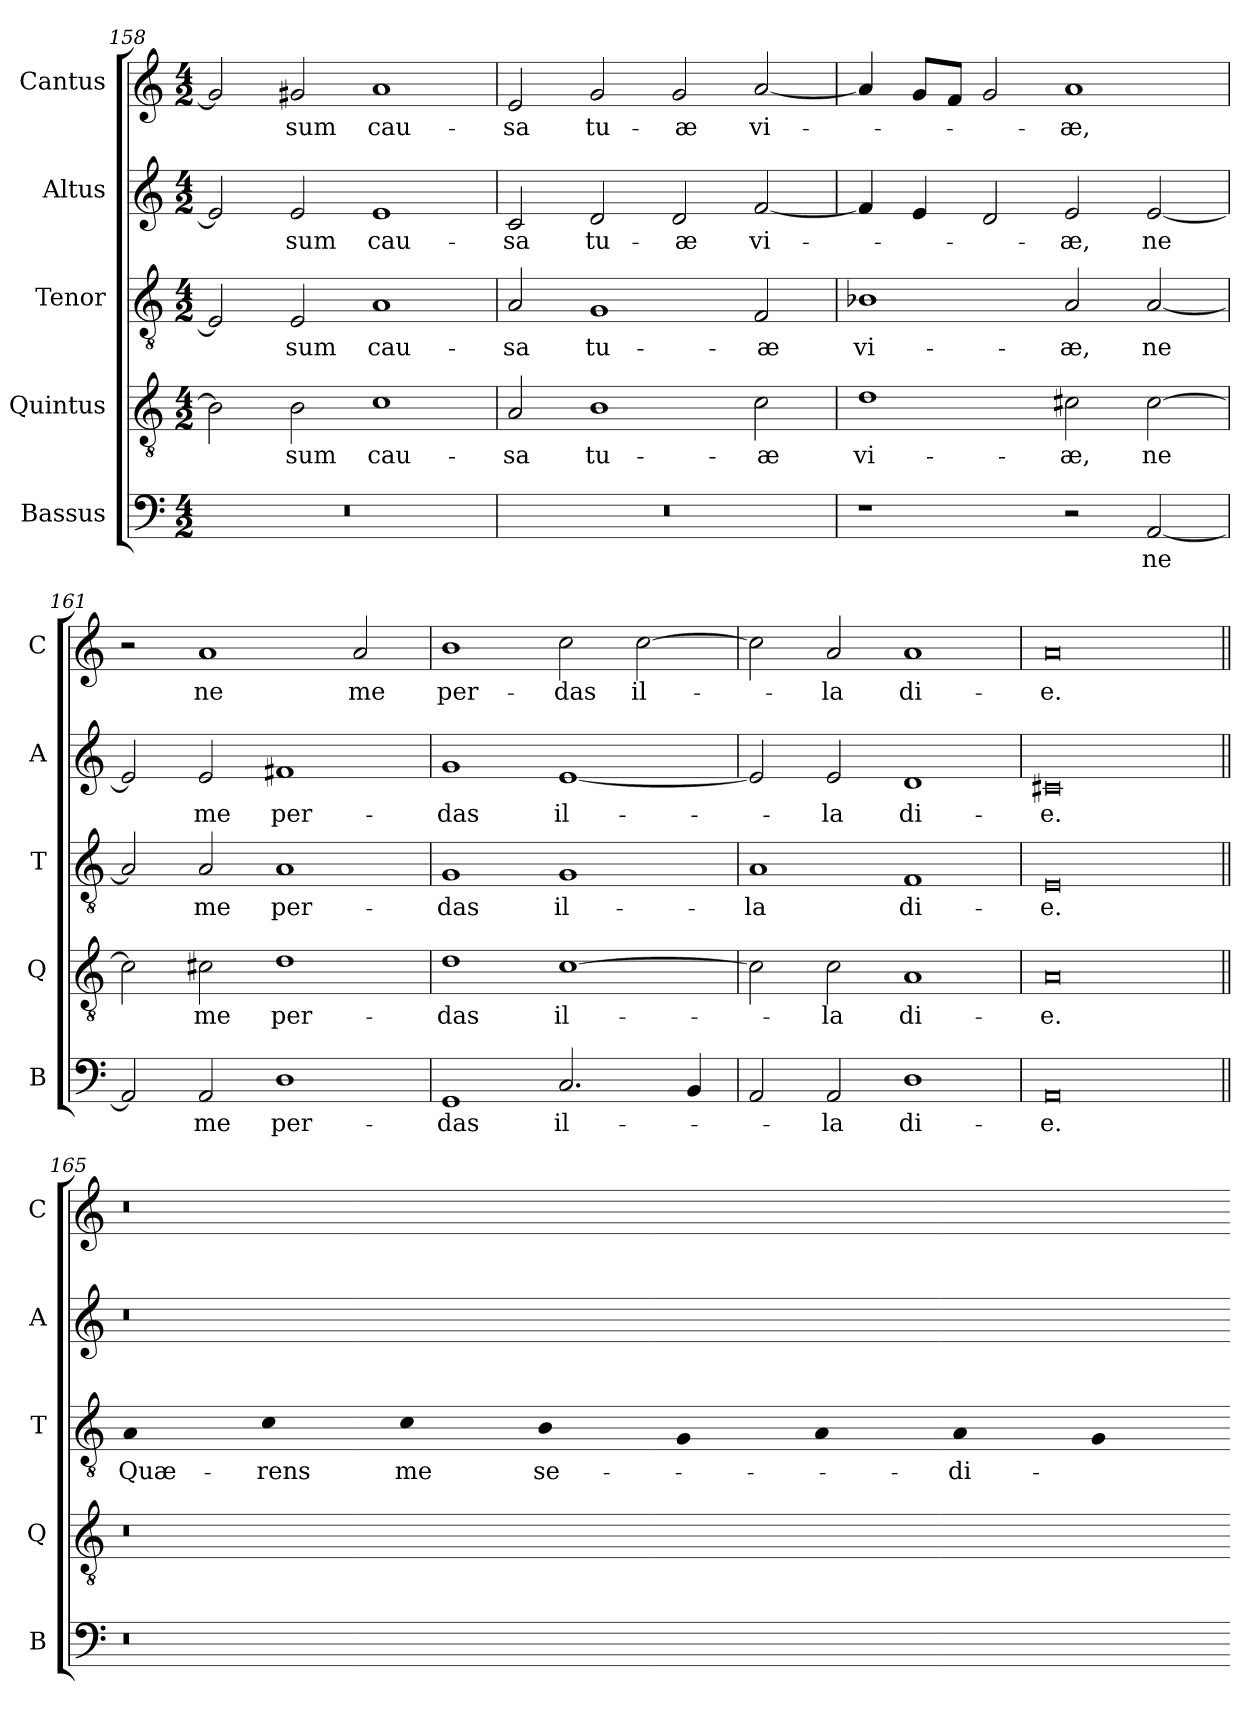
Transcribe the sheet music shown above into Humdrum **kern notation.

**kern	**text	**kern	**text	**kern	**text	**kern	**text	**kern	**text
*part5	*part5	*part4	*part4	*part3	*part3	*part2	*part2	*part1	*part1
*staff5	*staff5	*staff4	*staff4	*staff3	*staff3	*staff2	*staff2	*staff1	*staff1
*I"Bassus	*	*I"Quintus	*	*I"Tenor	*	*I"Altus	*	*I"Cantus	*
*I'B	*	*I'Q	*	*I'T	*	*I'A	*	*I'C	*
*clefF4	*	*clefGv2	*	*clefGv2	*	*clefG2	*	*clefG2	*
*k[]	*	*k[]	*	*k[]	*	*k[]	*	*k[]	*
*C:	*	*C:	*	*C:	*	*C:	*	*C:	*
*M4/2	*	*M4/2	*	*M4/2	*	*M4/2	*	*M4/2	*
=158	=158	=158	=158	=158	=158	=158	=158	=158	=158
0r	.	2B\]	.	2E/]	.	2e/]	.	2g#/]	.
!	!	!	!LO:LY:b	!	!	!	!	!	!
!	!	!	!	!	!LO:LY:b	!	!	!	!
!	!	!	!	!	!	!	!LO:LY:b	!	!
!	!	!	!	!	!	!	!	!	!LO:LY:b
.	.	2B\	sum	2E/	sum	2e/	sum	2g#X/	sum
!	!	!	!LO:LY:b	!	!	!	!	!	!
!	!	!	!	!	!LO:LY:b	!	!	!	!
!	!	!	!	!	!	!	!LO:LY:b	!	!
!	!	!	!	!	!	!	!	!	!LO:LY:b
.	.	1c	cau-	1A	cau-	1e	cau-	1a	cau-
=159	=159	=159	=159	=159	=159	=159	=159	=159	=159
!	!	!	!LO:LY:b	!	!	!	!	!	!
!	!	!	!	!	!LO:LY:b	!	!	!	!
!	!	!	!	!	!	!	!LO:LY:b	!	!
!	!	!	!	!	!	!	!	!	!LO:LY:b
0r	.	2A/	-sa	2A/	-sa	2c/	-sa	2e/	-sa
!	!	!	!LO:LY:b	!	!	!	!	!	!
!	!	!	!	!	!LO:LY:b	!	!	!	!
!	!	!	!	!	!	!	!LO:LY:b	!	!
!	!	!	!	!	!	!	!	!	!LO:LY:b
.	.	1B	tu-	1G	tu-	2d/	tu-	2g/	tu-
!	!	!	!	!	!	!	!LO:LY:b	!	!
!	!	!	!	!	!	!	!	!	!LO:LY:b
.	.	.	.	.	.	2d/	-æ	2g/	-æ
!	!	!	!LO:LY:b	!	!	!	!	!	!
!	!	!	!	!	!LO:LY:b	!	!	!	!
!	!	!	!	!	!	!	!LO:LY:b	!	!
!	!	!	!	!	!	!	!	!	!LO:LY:b
.	.	2c\	-æ	2F/	-æ	[2f/	vi-	[2a/	vi-
=160	=160	=160	=160	=160	=160	=160	=160	=160	=160
!	!	!	!LO:LY:b	!	!	!	!	!	!
!	!	!	!	!	!LO:LY:b	!	!	!	!
1r	.	1d	vi-	1B-X	vi-	4f/]	.	4a/]	.
.	.	.	.	.	.	4e/	.	8g/L	.
.	.	.	.	.	.	.	.	8f/J	.
.	.	.	.	.	.	2d/	.	2g/	.
!	!	!	!LO:LY:b	!	!	!	!	!	!
!	!	!	!	!	!LO:LY:b	!	!	!	!
!	!	!	!	!	!	!	!LO:LY:b	!	!
!	!	!	!	!	!	!	!	!	!LO:LY:b
2r	.	2c#X\	-æ,	2A/	-æ,	2e/	-æ,	1a	-æ,
!	!LO:LY:b	!	!	!	!	!	!	!	!
!	!	!	!LO:LY:b	!	!	!	!	!	!
!	!	!	!	!	!LO:LY:b	!	!	!	!
!	!	!	!	!	!	!	!LO:LY:b	!	!
[2AA/	ne	[2c#\	ne	[2A/	ne	[2e/	ne	.	.
!!LO:LB:g=z
=161	=161	=161	=161	=161	=161	=161	=161	=161	=161
2AA/]	.	2c#\]	.	2A/]	.	2e/]	.	2r	.
!	!LO:LY:b	!	!	!	!	!	!	!	!
!	!	!	!LO:LY:b	!	!	!	!	!	!
!	!	!	!	!	!LO:LY:b	!	!	!	!
!	!	!	!	!	!	!	!LO:LY:b	!	!
!	!	!	!	!	!	!	!	!	!LO:LY:b
2AA/	me	2c#X\	me	2A/	me	2e/	me	1a	ne
!	!LO:LY:b	!	!	!	!	!	!	!	!
!	!	!	!LO:LY:b	!	!	!	!	!	!
!	!	!	!	!	!LO:LY:b	!	!	!	!
!	!	!	!	!	!	!	!LO:LY:b	!	!
1D	per-	1d	per-	1A	per-	1f#X	per-	.	.
!	!	!	!	!	!	!	!	!	!LO:LY:b
.	.	.	.	.	.	.	.	2a/	me
=162	=162	=162	=162	=162	=162	=162	=162	=162	=162
!	!LO:LY:b	!	!	!	!	!	!	!	!
!	!	!	!LO:LY:b	!	!	!	!	!	!
!	!	!	!	!	!LO:LY:b	!	!	!	!
!	!	!	!	!	!	!	!LO:LY:b	!	!
!	!	!	!	!	!	!	!	!	!LO:LY:b
1GG	-das	1d	-das	1G	-das	1g	-das	1b	per-
!	!LO:LY:b	!	!	!	!	!	!	!	!
!	!	!	!LO:LY:b	!	!	!	!	!	!
!	!	!	!	!	!LO:LY:b	!	!	!	!
!	!	!	!	!	!	!	!LO:LY:b	!	!
!	!	!	!	!	!	!	!	!	!LO:LY:b
2.C/	il-	[1c	il-	1G	il-	[1e	il-	2cc\	-das
!	!	!	!	!	!	!	!	!	!LO:LY:b
.	.	.	.	.	.	.	.	[2cc\	il-
4BB/	.	.	.	.	.	.	.	.	.
=163	=163	=163	=163	=163	=163	=163	=163	=163	=163
!	!	!	!	!	!LO:LY:b	!	!	!	!
2AA/	.	2c\]	.	1A	-la	2e/]	.	2cc\]	.
!	!LO:LY:b	!	!	!	!	!	!	!	!
!	!	!	!LO:LY:b	!	!	!	!	!	!
!	!	!	!	!	!	!	!LO:LY:b	!	!
!	!	!	!	!	!	!	!	!	!LO:LY:b
2AA/	-la	2c\	-la	.	.	2e/	-la	2a/	-la
!	!LO:LY:b	!	!	!	!	!	!	!	!
!	!	!	!LO:LY:b	!	!	!	!	!	!
!	!	!	!	!	!LO:LY:b	!	!	!	!
!	!	!	!	!	!	!	!LO:LY:b	!	!
!	!	!	!	!	!	!	!	!	!LO:LY:b
1D	di-	1A	di-	1F	di-	1d	di-	1a	di-
=164	=164	=164	=164	=164	=164	=164	=164	=164	=164
!	!LO:LY:b	!	!	!	!	!	!	!	!
!	!	!	!LO:LY:b	!	!	!	!	!	!
!	!	!	!	!	!LO:LY:b	!	!	!	!
!	!	!	!	!	!	!	!LO:LY:b	!	!
!	!	!	!	!	!	!	!	!	!LO:LY:b
0AA	-e.	0A	-e.	0E	-e.	0c#X	-e.	0a	-e.
!!LO:LB:g=z
=165||	=165||	=165||	=165||	=165||	=165||	=165||	=165||	=165||	=165||
!	!	!	!	!LO:N:head=solid	!	!	!	!	!
!	!	!	!	!	!LO:LY:b	!	!	!	!
0r	.	0r	.	1A	Quæ-	0r	.	0r	.
!	!	!	!	!LO:N:head=solid	!	!	!	!	!
!	!	!	!	!	!LO:LY:b	!	!	!	!
.	.	.	.	1c	-rens	.	.	.	.
!	!	!	!	!LO:N:head=solid	!	!	!	!	!
!	!	!	!	!	!LO:LY:b	!	!	!	!
00.ryy	.	00.ryy	.	1c	me	00.ryy	.	00.ryy	.
!	!	!	!	!LO:N:head=solid	!	!	!	!	!
!	!	!	!	!	!LO:LY:b	!	!	!	!
.	.	.	.	1B	se-	.	.	.	.
!	!	!	!	!LO:N:head=solid	!	!	!	!	!
.	.	.	.	1G	.	.	.	.	.
!	!	!	!	!LO:N:head=solid	!	!	!	!	!
.	.	.	.	1A	.	.	.	.	.
!	!	!	!	!LO:N:head=solid	!	!	!	!	!
!	!	!	!	!	!LO:LY:b	!	!	!	!
.	.	.	.	1A	-di-	.	.	.	.
!	!	!	!	!LO:N:head=solid	!	!	!	!	!
.	.	.	.	1G	.	.	.	.	.
=-	=-	=-	=-	=-	=-	=-	=-	=-	=-
*-	*-	*-	*-	*-	*-	*-	*-	*-	*-
